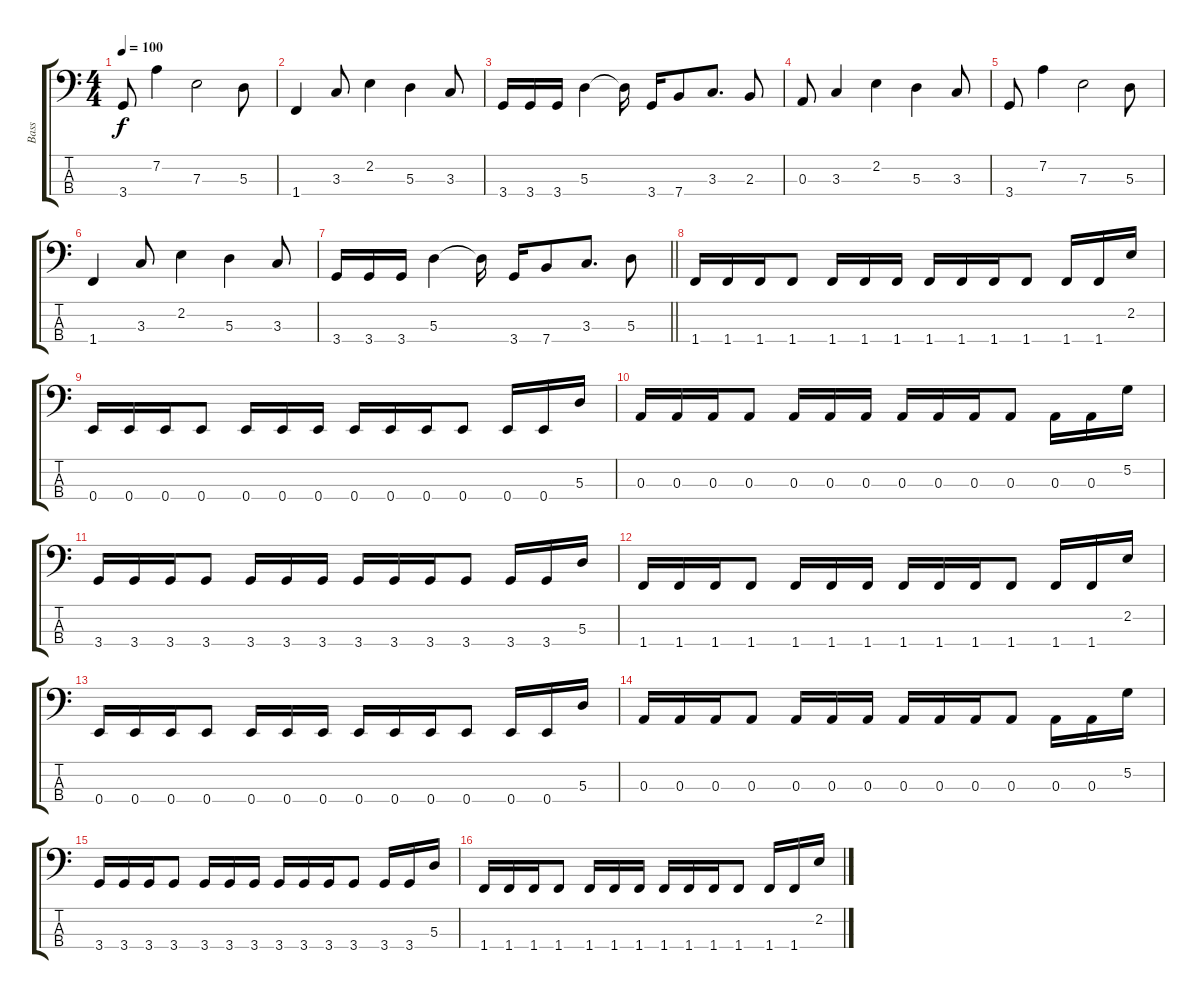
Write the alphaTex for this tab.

\track ("Bass" "Bass") {instrument electricbasspick}
\staff {score tabs}
\tuning (G2 D2 A1 E1) {hide}
\ts (4 4)
\tempo 100
\clef f4
\ks c
3.4.8{dy f} 7.2.4 7.3.2 5.3.8 |
1.4.4 3.3.8 2.2.4 5.3.4 3.3.8 |
3.4.16 3.4.16 3.4.16 5.3.4 5.3{t}.16 3.4.16 7.4.8 3.3.8{d} 2.3.8 |
0.3.8 3.3.4 2.2.4 5.3.4 3.3.8 |
3.4.8 7.2.4 7.3.2 5.3.8 |
1.4.4 3.3.8 2.2.4 5.3.4 3.3.8 |
\barLineRight lightlight
3.4.16 3.4.16 3.4.16 5.3.4 5.3{t}.16 3.4.16 7.4.8 3.3.8{d} 5.3.8 |
1.4.16 1.4.16 1.4.16 1.4.8 1.4.16 1.4.16 1.4.16 1.4.16 1.4.16 1.4.16 1.4.8 1.4.16 1.4.16 2.2.16 |
0.4.16 0.4.16 0.4.16 0.4.8 0.4.16 0.4.16 0.4.16 0.4.16 0.4.16 0.4.16 0.4.8 0.4.16 0.4.16 5.3.16 |
0.3.16 0.3.16 0.3.16 0.3.8 0.3.16 0.3.16 0.3.16 0.3.16 0.3.16 0.3.16 0.3.8 0.3.16 0.3.16 5.2.16 |
3.4.16 3.4.16 3.4.16 3.4.8 3.4.16 3.4.16 3.4.16 3.4.16 3.4.16 3.4.16 3.4.8 3.4.16 3.4.16 5.3.16 |
1.4.16 1.4.16 1.4.16 1.4.8 1.4.16 1.4.16 1.4.16 1.4.16 1.4.16 1.4.16 1.4.8 1.4.16 1.4.16 2.2.16 |
0.4.16 0.4.16 0.4.16 0.4.8 0.4.16 0.4.16 0.4.16 0.4.16 0.4.16 0.4.16 0.4.8 0.4.16 0.4.16 5.3.16 |
0.3.16 0.3.16 0.3.16 0.3.8 0.3.16 0.3.16 0.3.16 0.3.16 0.3.16 0.3.16 0.3.8 0.3.16 0.3.16 5.2.16 |
3.4.16 3.4.16 3.4.16 3.4.8 3.4.16 3.4.16 3.4.16 3.4.16 3.4.16 3.4.16 3.4.8 3.4.16 3.4.16 5.3.16 |
1.4.16 1.4.16 1.4.16 1.4.8 1.4.16 1.4.16 1.4.16 1.4.16 1.4.16 1.4.16 1.4.8 1.4.16 1.4.16 2.2.16
